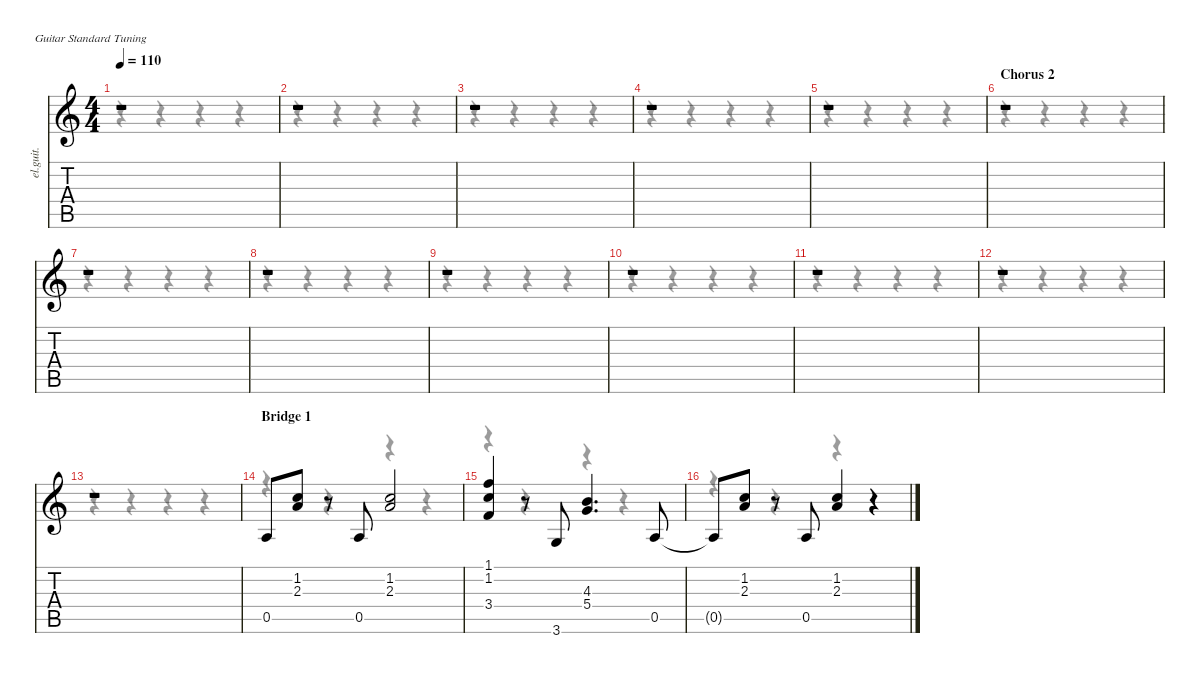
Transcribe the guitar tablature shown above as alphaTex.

\defaultSystemsLayout 4
\hideDynamics
\bracketExtendMode nobrackets
\otherSystemsTrackNameOrientation horizontal
\track ("Gtr Clean" "el.guit.") {instrument electricguitarclean}
\staff {score tabs}
\tuning (E4 B3 G3 D3 A2 E2)
\voice
\ts (4 4)
\tempo 110
\clef g2
\ks c
r.1{dy f} |
r.1 |
r.1 |
r.1 |
r.1 |
\section ("" "Chorus 2")
r.1 |
r.1 |
r.1 |
r.1 |
r.1 |
r.1 |
r.1 |
r.1 |
\section ("" "Bridge 1")
0.5.8 (1.2 2.3).8 r.8 0.5.8 (1.2 2.3).2 |
(1.1 1.2 3.4).4 r.8 3.6.8 (4.3 5.4).4{d} 0.5.8 |
0.5{t}.8 (1.2 2.3).8 r.8 0.5.8 (1.2 2.3).4 r.4
\voice
\clef g2
\ottava regular
\simile none
\ks c
r.4{dy mf} r.4 r.4 r.4 |
r.4 r.4 r.4 r.4 |
r.4 r.4 r.4 r.4 |
r.4 r.4 r.4 r.4 |
r.4 r.4 r.4 r.4 |
r.4 r.4 r.4 r.4 |
r.4 r.4 r.4 r.4 |
r.4 r.4 r.4 r.4 |
r.4 r.4 r.4 r.4 |
r.4 r.4 r.4 r.4 |
r.4 r.4 r.4 r.4 |
r.4 r.4 r.4 r.4 |
r.4 r.4 r.4 r.4 |
r.4 r.4 r.4 r.4 |
r.4 r.4 r.4 r.4 |
r.4 r.4 r.4 r.4
